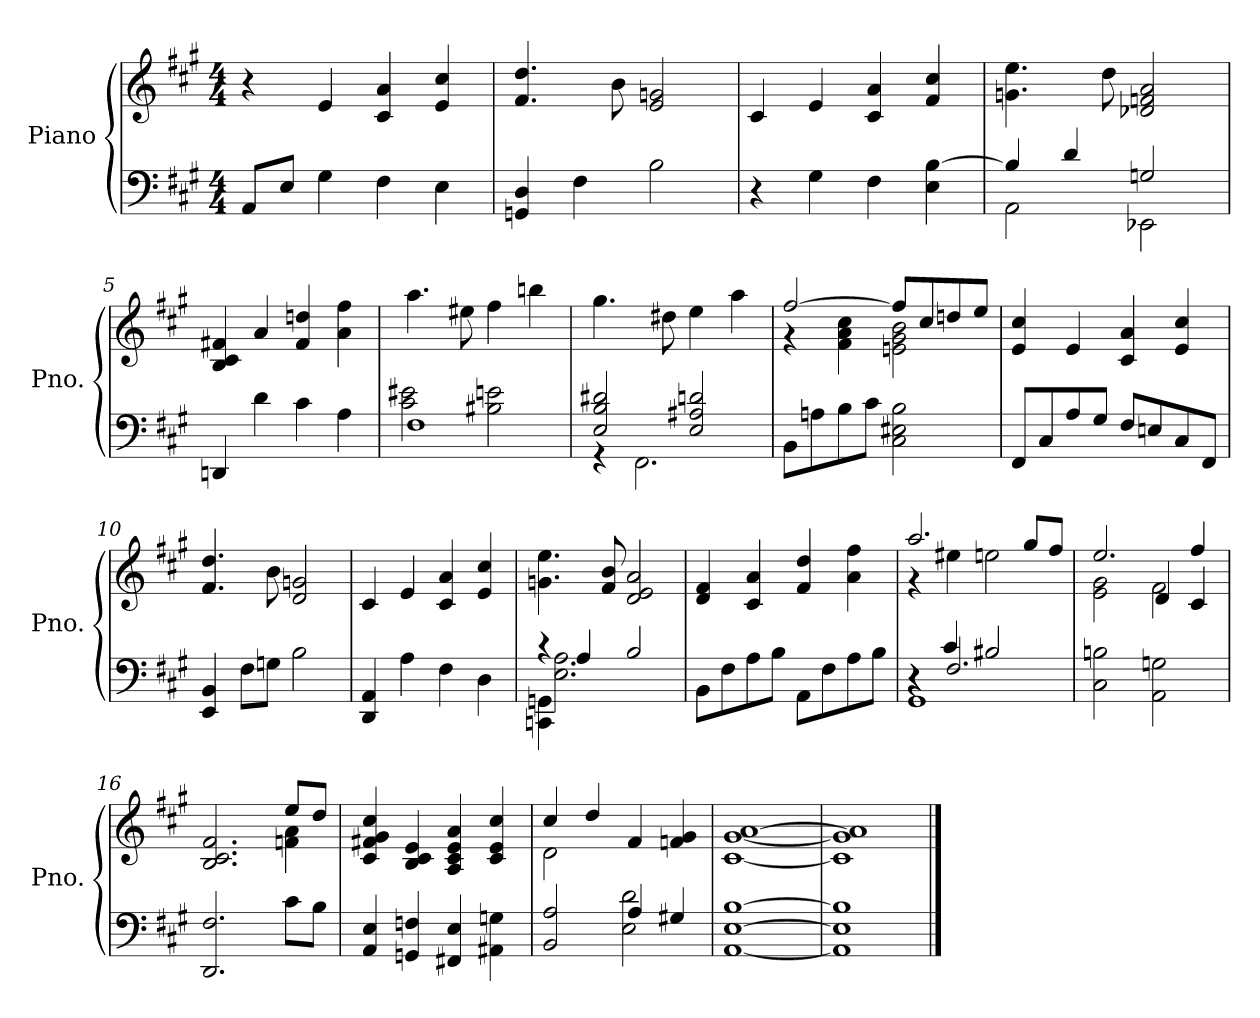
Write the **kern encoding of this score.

**kern	**kern
*part1	*part1
*staff2	*staff1
*I"Piano	*
*I'Pno.	*
*clefF4	*clefG2
*k[f#c#g#]	*k[f#c#g#]
*M4/4	*M4/4
*MM100	*MM100
=1	=1
8AA/L	4r
8E/J	.
4G#\	4e/
4F#\	4c#/ 4a/
4E\	4e/ 4cc#/
=2	=2
4GGn/ 4D/	4.f#/ 4.dd/
4F#\	.
.	8b\
2B\	2e/ 2gn/
=3	=3
4r	4c#/
4G#\	4e/
4F#\	4c#/ 4a/
4E\ [4B\	4f#/ 4cc#/
=4	=4
*^	*
4B/]	2AA\	4.gn\ 4.ee\
4d/	.	.
.	.	8dd\
2Gn/	2EE-X\	2d-X/ 2fn/ 2a/
*v	*v	*
=5	=5
4DDn/	4B/ 4c#/ 4f#X/
4d\	4a/
4c#\	4f#/ 4ddn/
4A\	4a\ 4ff#\
=6	=6
*^	*
1F#	2c#\ 2e#X\	4.aa\
.	.	8ee#X\
.	2B#X\ 2en\	4ff#\
.	.	4bbn\
=7	=7	=7
2E/ 2B/ 2d#X/	4r	4.gg#\
.	2.FF#\	.
.	.	8dd#X\
2E/ 2A#X/ 2dn/	.	4ee\
.	.	4aa\
*v	*v	*
!!LO:LB:g=z
=8	=8
*	*^
8BB\L	[2ff#/	4r
8An\	.	.
8B\	.	4f#\ 4a\ 4cc#\
8c#\J	.	.
2C#\ 2E#X\ 2B\	8ff#/L]	2en\ 2g#\ 2b\
.	8cc#/	.
.	8ddn/	.
.	8ee/J	.
*	*v	*v
=9	=9
8FF#/L	4e/ 4cc#/
8C#/	.
8A/	4e/
8G#/J	.
8F#/L	4c#/ 4a/
8En/	.
8C#/	4e/ 4cc#/
8FF#/J	.
=10	=10
4EE/ 4BB/	4.f#/ 4.dd/
8F#\L	.
8Gn\J	8b\
2B\	2d/ 2gn/
=11	=11
4DD/ 4AA/	4c#/
4A\	4e/
4F#\	4c#/ 4a/
4D\	4e/ 4cc#/
=12	=12
*^	*
4r	4CCn\ 4GGn\	4.gn\ 4.ee\
4A/	2.E\ 2.A\	.
.	.	8f#/ 8b/
2B/	.	2d/ 2e/ 2a/
*v	*v	*
=13	=13
8BB\L	4d/ 4f#/
8F#\	.
8A\	4c#/ 4a/
8B\J	.
8AA\L	4f#/ 4dd/
8F#\	.
8A\	4a\ 4ff#\
8B\J	.
!!LO:LB:g=z
=14	=14
*^	*^
*	*^	*	*
4r	1GG#	4r	2.aa/	4r
2.F#/	.	4c#/	.	4ee#X\
.	.	2B#X/	.	2een\
.	.	.	8gg#/L	.
.	.	.	8ff#/J	.
*v	*v	*v	*	*
=15	=15	=15
*	*	*^
2C#\ 2Bn\	2.ee/	2e\ 2g#\	2ryy
2AA\ 2Gn\	.	2f#\	4d/
.	4ff#/	.	4c#/
*	*	*v	*v
=16	=16	=16
2.DD/ 2.F#/	2.B/ 2.c#/ 2.f#/	2.ryy
8c#\L	8ee/L	4fn\ 4a\
8B\J	8dd/J	.
*	*v	*v
=17	=17
4AA/ 4E/	4c#/ 4f#X/ 4g#/ 4cc#/
4GGn/ 4Fn/	4B/ 4c#/ 4e/
4FF#X/ 4E/	4A/ 4c#/ 4e/ 4a/
4AA#X\ 4Gn\	4c#/ 4e/ 4cc#/
=18	=18
*^	*^
2BB/ 2A/	2ryy	4cc#/	2d\
.	.	4dd/	.
4A/	2E\ 2d\	4f#/	2ryy
4G#X/	.	4fn/ 4g#/	.
*v	*v	*	*
*	*v	*v
!!LO:LB:g=z
=19	=19
[1AA [1E [1B	[1c# [1g# [1a
=20	=20
1AA] 1E] 1B]	1c#] 1g#] 1a]
==	==
*-	*-
